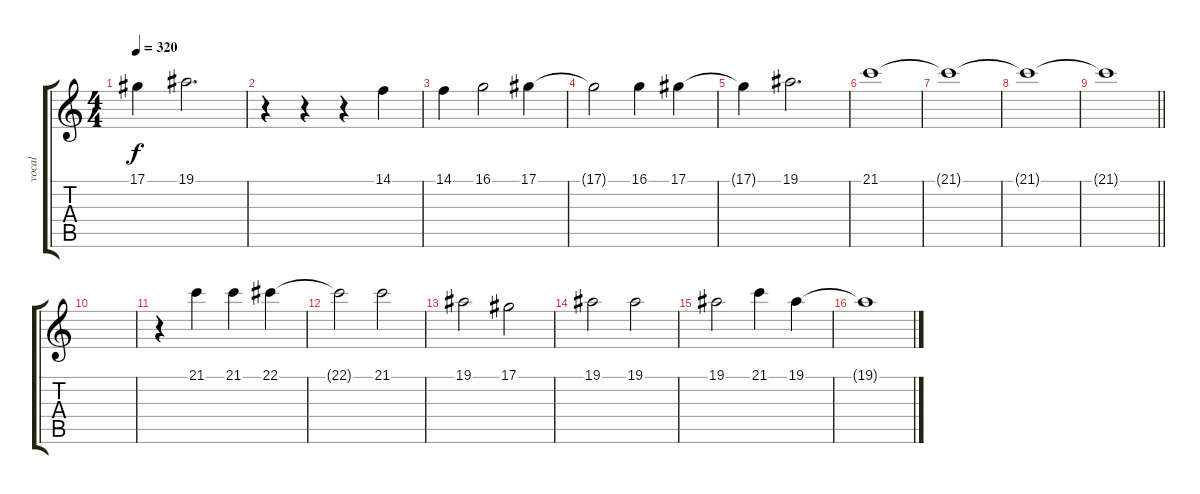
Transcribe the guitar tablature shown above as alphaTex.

\track ("vocal" "vocal") {instrument choiraahs}
\staff {score tabs}
\tuning (Eb4 Bb3 Gb3 Db3 Ab2 Eb2) {hide}
\ts (4 4)
\tempo 320
\clef g2
\ks c
17.1{t}.4{dy f} 19.1.2{d} |
r.4 r.4 r.4 14.1.4 |
14.1.4 16.1.2 17.1.4 |
17.1{t}.2 16.1.4 17.1.4 |
17.1{t}.4 19.1.2{d} |
21.1.1 |
21.1{t}.1 |
21.1{t}.1 |
\barLineRight lightlight
21.1{t}.1 |
|
r.4 21.1.4 21.1.4 22.1.4 |
22.1{t}.2 21.1.2 |
19.1.2 17.1.2 |
19.1.2 19.1.2 |
19.1.2 21.1.4 19.1.4 |
19.1{t}.1
